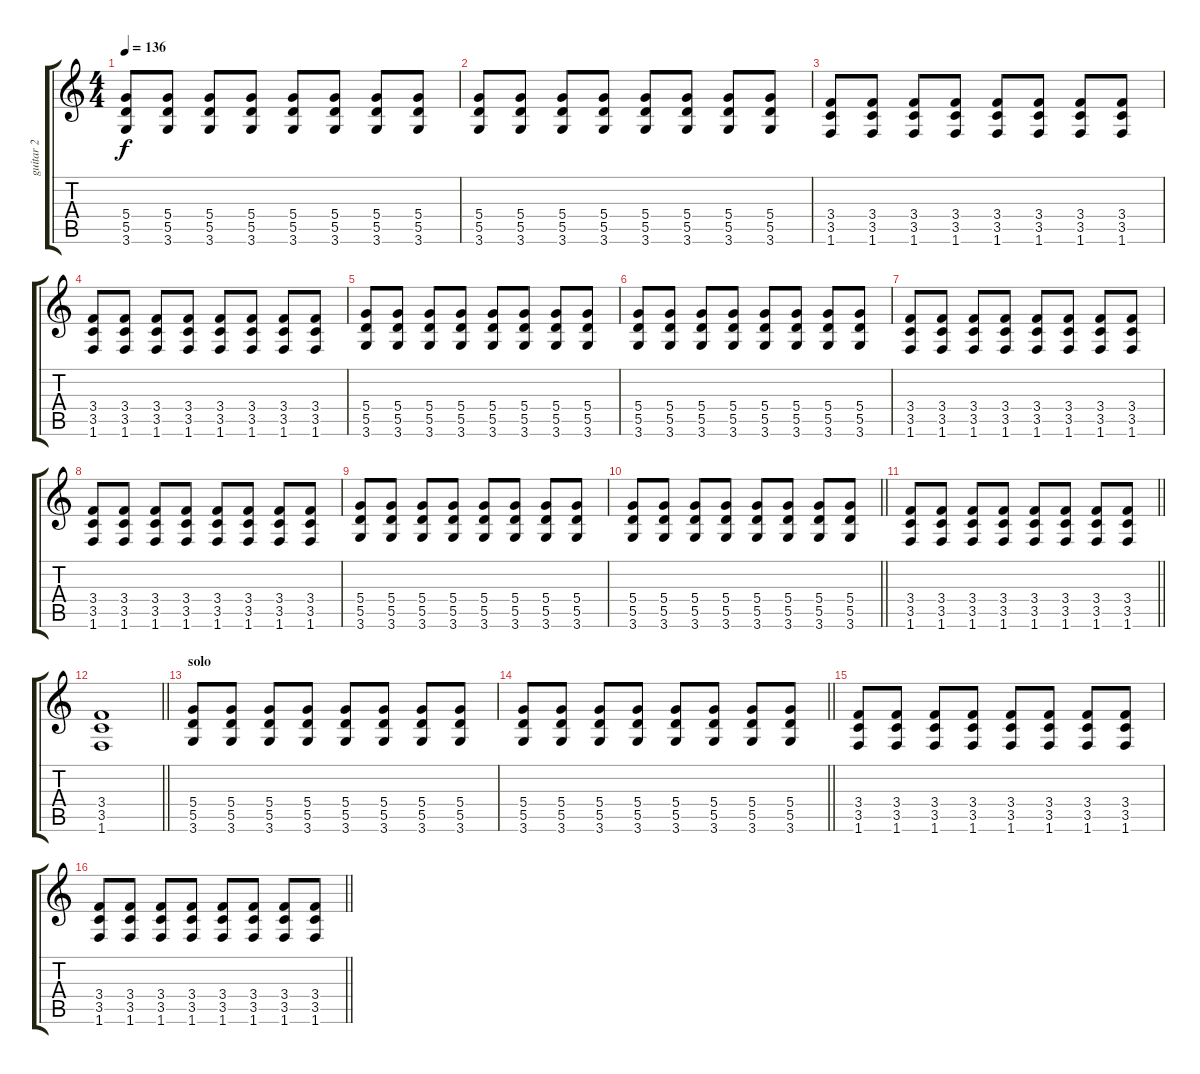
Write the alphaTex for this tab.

\track ("guitar 2" "guitar 2") {instrument electricguitarclean}
\staff {score tabs}
\tuning (E4 B3 G3 D3 A2 E2) {hide}
\ts (4 4)
\tempo 136
\clef g2
\ks c
(5.4 5.5 3.6).8{dy f} (5.4 5.5 3.6).8 (5.4 5.5 3.6).8 (5.4 5.5 3.6).8 (5.4 5.5 3.6).8 (5.4 5.5 3.6).8 (5.4 5.5 3.6).8 (5.4 5.5 3.6).8 |
(5.4 5.5 3.6).8 (5.4 5.5 3.6).8 (5.4 5.5 3.6).8 (5.4 5.5 3.6).8 (5.4 5.5 3.6).8 (5.4 5.5 3.6).8 (5.4 5.5 3.6).8 (5.4 5.5 3.6).8 |
(3.4 3.5 1.6).8 (3.4 3.5 1.6).8 (3.4 3.5 1.6).8 (3.4 3.5 1.6).8 (3.4 3.5 1.6).8 (3.4 3.5 1.6).8 (3.4 3.5 1.6).8 (3.4 3.5 1.6).8 |
(3.4 3.5 1.6).8 (3.4 3.5 1.6).8 (3.4 3.5 1.6).8 (3.4 3.5 1.6).8 (3.4 3.5 1.6).8 (3.4 3.5 1.6).8 (3.4 3.5 1.6).8 (3.4 3.5 1.6).8 |
(5.4 5.5 3.6).8 (5.4 5.5 3.6).8 (5.4 5.5 3.6).8 (5.4 5.5 3.6).8 (5.4 5.5 3.6).8 (5.4 5.5 3.6).8 (5.4 5.5 3.6).8 (5.4 5.5 3.6).8 |
(5.4 5.5 3.6).8 (5.4 5.5 3.6).8 (5.4 5.5 3.6).8 (5.4 5.5 3.6).8 (5.4 5.5 3.6).8 (5.4 5.5 3.6).8 (5.4 5.5 3.6).8 (5.4 5.5 3.6).8 |
(3.4 3.5 1.6).8 (3.4 3.5 1.6).8 (3.4 3.5 1.6).8 (3.4 3.5 1.6).8 (3.4 3.5 1.6).8 (3.4 3.5 1.6).8 (3.4 3.5 1.6).8 (3.4 3.5 1.6).8 |
(3.4 3.5 1.6).8 (3.4 3.5 1.6).8 (3.4 3.5 1.6).8 (3.4 3.5 1.6).8 (3.4 3.5 1.6).8 (3.4 3.5 1.6).8 (3.4 3.5 1.6).8 (3.4 3.5 1.6).8 |
(5.4 5.5 3.6).8 (5.4 5.5 3.6).8 (5.4 5.5 3.6).8 (5.4 5.5 3.6).8 (5.4 5.5 3.6).8 (5.4 5.5 3.6).8 (5.4 5.5 3.6).8 (5.4 5.5 3.6).8 |
\barLineRight lightlight
(5.4 5.5 3.6).8 (5.4 5.5 3.6).8 (5.4 5.5 3.6).8 (5.4 5.5 3.6).8 (5.4 5.5 3.6).8 (5.4 5.5 3.6).8 (5.4 5.5 3.6).8 (5.4 5.5 3.6).8 |
\barLineRight lightlight
(3.4 3.5 1.6).8 (3.4 3.5 1.6).8 (3.4 3.5 1.6).8 (3.4 3.5 1.6).8 (3.4 3.5 1.6).8 (3.4 3.5 1.6).8 (3.4 3.5 1.6).8 (3.4 3.5 1.6).8 |
\barLineRight lightlight
(3.4 3.5 1.6).1 |
\section ("" "solo")
(5.4 5.5 3.6).8 (5.4 5.5 3.6).8 (5.4 5.5 3.6).8 (5.4 5.5 3.6).8 (5.4 5.5 3.6).8 (5.4 5.5 3.6).8 (5.4 5.5 3.6).8 (5.4 5.5 3.6).8 |
\barLineRight lightlight
(5.4 5.5 3.6).8 (5.4 5.5 3.6).8 (5.4 5.5 3.6).8 (5.4 5.5 3.6).8 (5.4 5.5 3.6).8 (5.4 5.5 3.6).8 (5.4 5.5 3.6).8 (5.4 5.5 3.6).8 |
(3.4 3.5 1.6).8 (3.4 3.5 1.6).8 (3.4 3.5 1.6).8 (3.4 3.5 1.6).8 (3.4 3.5 1.6).8 (3.4 3.5 1.6).8 (3.4 3.5 1.6).8 (3.4 3.5 1.6).8 |
\barLineRight lightlight
(3.4 3.5 1.6).8 (3.4 3.5 1.6).8 (3.4 3.5 1.6).8 (3.4 3.5 1.6).8 (3.4 3.5 1.6).8 (3.4 3.5 1.6).8 (3.4 3.5 1.6).8 (3.4 3.5 1.6).8
